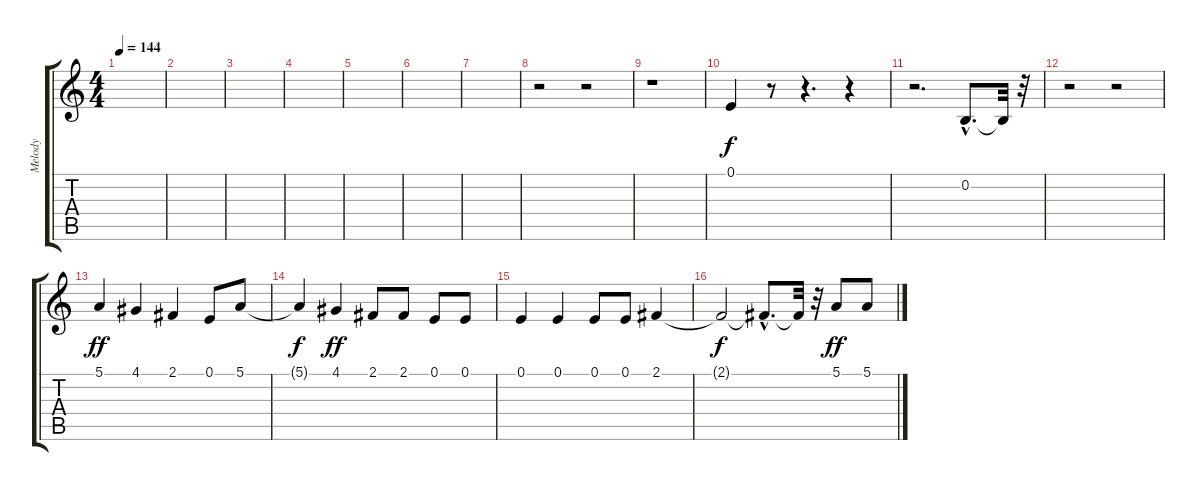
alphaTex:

\track ("Melody " "Melody ") {instrument harmonica}
\staff {score tabs}
\tuning (E4 B3 G3 D3 A2 E2) {hide}
\ts (4 4)
\tempo 144
\clef g2
\ks c
|
|
|
|
|
|
|
r.2 r.2 |
r.1 |
0.1.4 r.8 r.4{d} r.4 |
r.2{d} 0.2{hac}.8{d} 0.2{t}.32 r.32 |
r.2 r.2 |
5.1.4{dy ff} 4.1.4 2.1.4 0.1.8 5.1.8 |
5.1{t}.4{dy f} 4.1.4{dy ff} 2.1.8 2.1.8 0.1.8 0.1.8 |
0.1.4 0.1.4 0.1.8 0.1.8 2.1.4 |
2.1{t}.2{dy f} 2.1{hac t}.8{d} 2.1{t}.32 r.32 5.1.8{dy ff} 5.1.8
